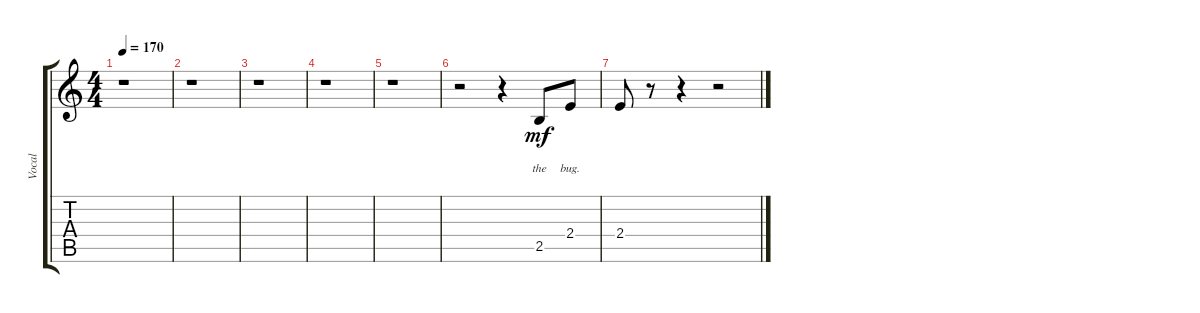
\track ("Vocal" "Vocal") {instrument electricguitarmuted}
\staff {score tabs}
\tuning (E4 B3 G3 D3 A2 E2) {hide}
\ts (4 4)
\tempo 170
\clef g2
\ks c
r.1{dy mf} |
r.1 |
r.1 |
r.1 |
r.1 |
r.2 r.4 2.5.8{lyrics (0 "") lyrics (1 "") lyrics (2 "") lyrics (3 "the") lyrics (4 "")} 2.4.8{lyrics (0 "") lyrics (1 "") lyrics (2 "") lyrics (3 "bug.") lyrics (4 "")} |
2.4.8 r.8 r.4 r.2
